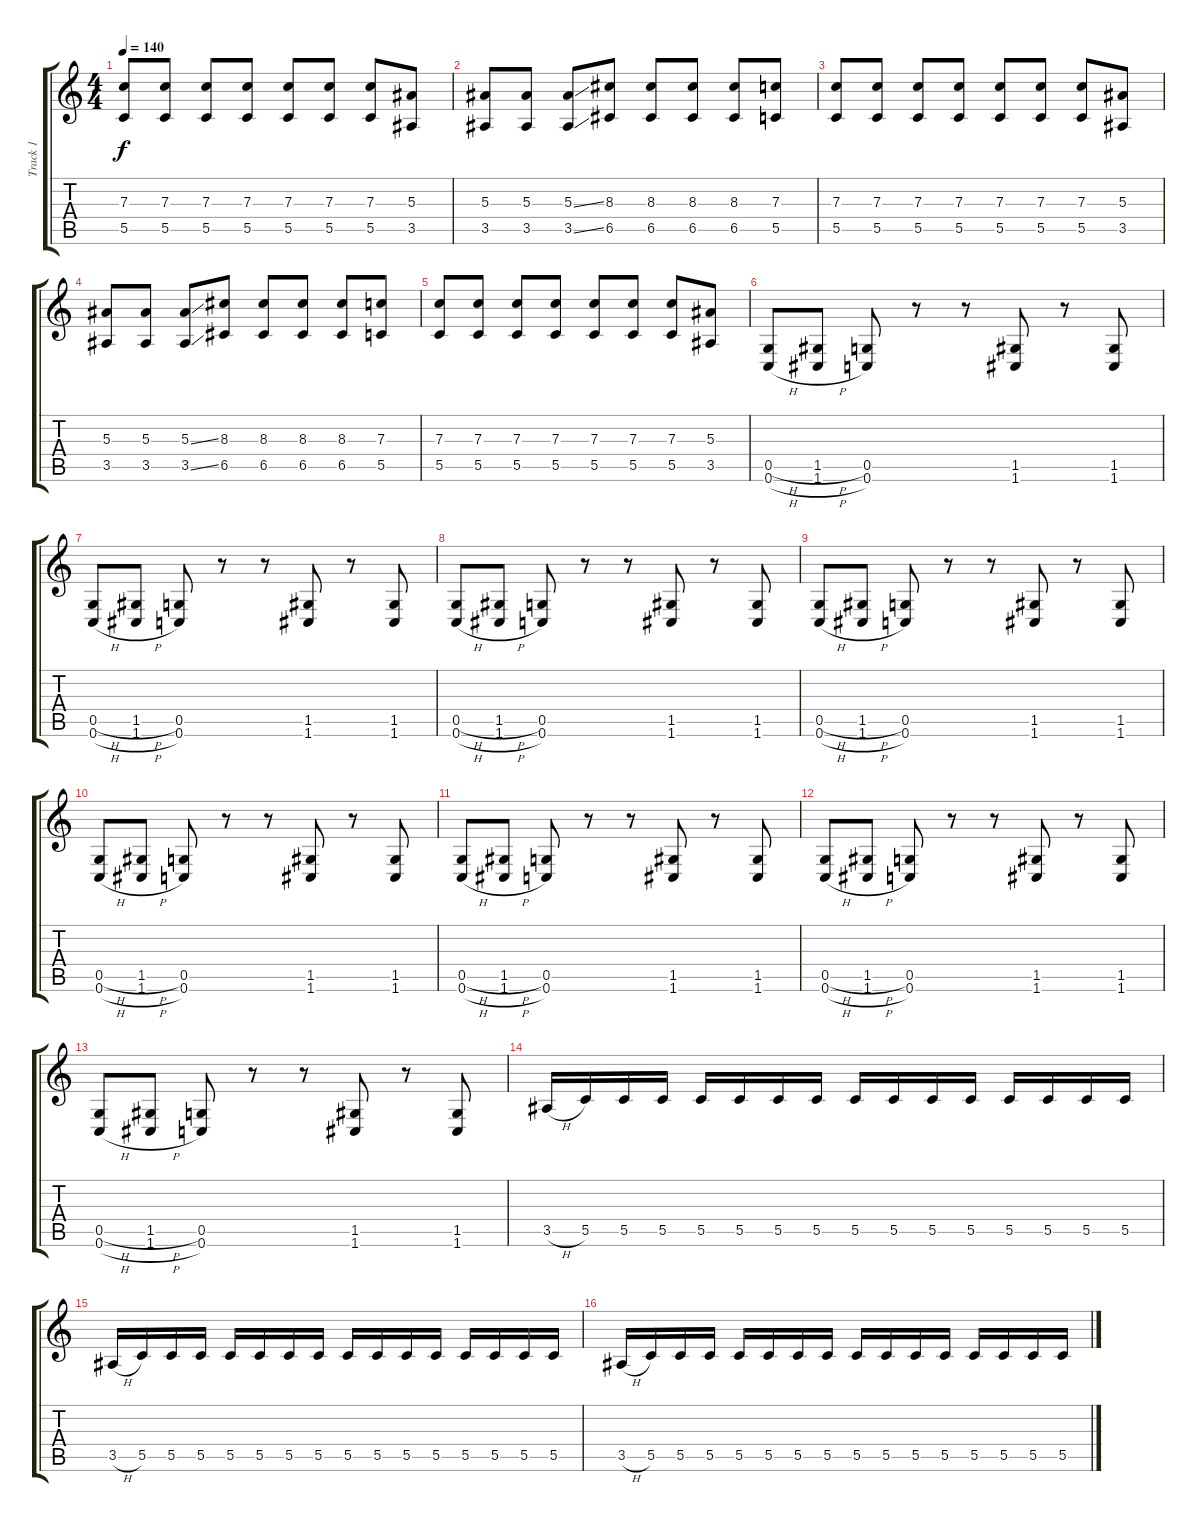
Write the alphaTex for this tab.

\track ("Track 1" "Track 1") {instrument distortionguitar}
\staff {score tabs}
\tuning (D4 A3 F3 C3 G2 C2) {hide}
\ts (4 4)
\tempo 140
\clef g2
\ks c
(7.3 5.5).8{dy f} (7.3 5.5).8 (7.3 5.5).8 (7.3 5.5).8 (7.3 5.5).8 (7.3 5.5).8 (7.3 5.5).8 (5.3 3.5).8 |
(5.3 3.5).8 (5.3 3.5).8 (5.3{ss} 3.5{ss}).8 (8.3 6.5).8 (8.3 6.5).8 (8.3 6.5).8 (8.3 6.5).8 (7.3 5.5).8 |
(7.3 5.5).8 (7.3 5.5).8 (7.3 5.5).8 (7.3 5.5).8 (7.3 5.5).8 (7.3 5.5).8 (7.3 5.5).8 (5.3 3.5).8 |
(5.3 3.5).8 (5.3 3.5).8 (5.3{ss} 3.5{ss}).8 (8.3 6.5).8 (8.3 6.5).8 (8.3 6.5).8 (8.3 6.5).8 (7.3 5.5).8 |
(7.3 5.5).8 (7.3 5.5).8 (7.3 5.5).8 (7.3 5.5).8 (7.3 5.5).8 (7.3 5.5).8 (7.3 5.5).8 (5.3 3.5).8 |
(0.5{h} 0.6{h}).8 (1.5{h} 1.6{h}).8 (0.5 0.6).8 r.8 r.8 (1.5 1.6).8 r.8 (1.5 1.6).8 |
(0.5{h} 0.6{h}).8 (1.5{h} 1.6{h}).8 (0.5 0.6).8 r.8 r.8 (1.5 1.6).8 r.8 (1.5 1.6).8 |
(0.5{h} 0.6{h}).8 (1.5{h} 1.6{h}).8 (0.5 0.6).8 r.8 r.8 (1.5 1.6).8 r.8 (1.5 1.6).8 |
(0.5{h} 0.6{h}).8 (1.5{h} 1.6{h}).8 (0.5 0.6).8 r.8 r.8 (1.5 1.6).8 r.8 (1.5 1.6).8 |
(0.5{h} 0.6{h}).8 (1.5{h} 1.6{h}).8 (0.5 0.6).8 r.8 r.8 (1.5 1.6).8 r.8 (1.5 1.6).8 |
(0.5{h} 0.6{h}).8 (1.5{h} 1.6{h}).8 (0.5 0.6).8 r.8 r.8 (1.5 1.6).8 r.8 (1.5 1.6).8 |
(0.5{h} 0.6{h}).8 (1.5{h} 1.6{h}).8 (0.5 0.6).8 r.8 r.8 (1.5 1.6).8 r.8 (1.5 1.6).8 |
(0.5{h} 0.6{h}).8 (1.5{h} 1.6{h}).8 (0.5 0.6).8 r.8 r.8 (1.5 1.6).8 r.8 (1.5 1.6).8 |
3.5{h}.16 5.5.16 5.5.16 5.5.16 5.5.16 5.5.16 5.5.16 5.5.16 5.5.16 5.5.16 5.5.16 5.5.16 5.5.16 5.5.16 5.5.16 5.5.16 |
3.5{h}.16 5.5.16 5.5.16 5.5.16 5.5.16 5.5.16 5.5.16 5.5.16 5.5.16 5.5.16 5.5.16 5.5.16 5.5.16 5.5.16 5.5.16 5.5.16 |
3.5{h}.16 5.5.16 5.5.16 5.5.16 5.5.16 5.5.16 5.5.16 5.5.16 5.5.16 5.5.16 5.5.16 5.5.16 5.5.16 5.5.16 5.5.16 5.5.16
